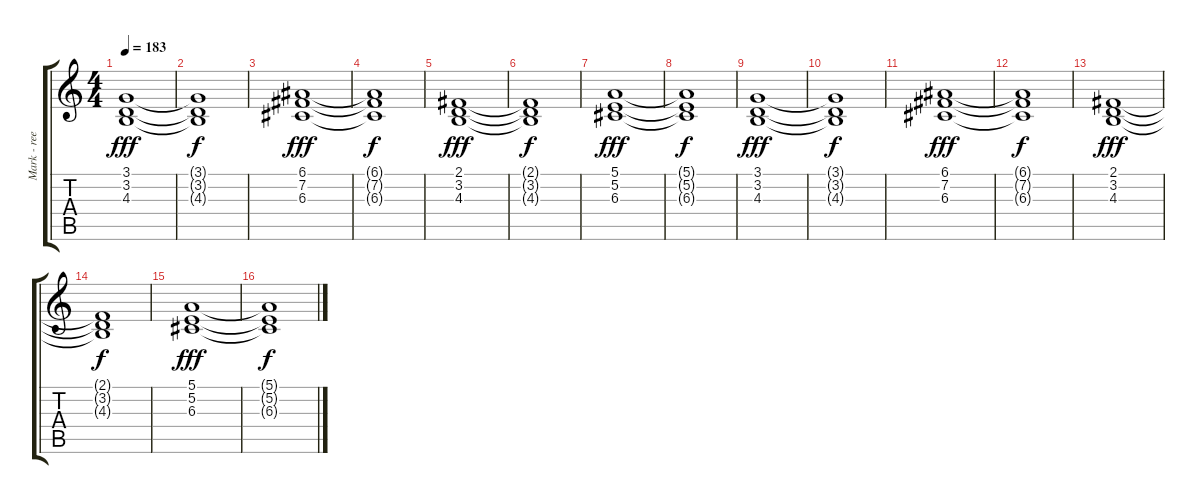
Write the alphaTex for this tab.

\track ("Mark - reed organ" "Mark - ree") {instrument musicbox}
\staff {score tabs}
\tuning (E4 B3 G3 D3 A2 E2) {hide}
\ts (4 4)
\tempo 183
\clef g2
\ks c
(3.1 3.2 4.3).1{dy fff} |
(3.1{t} 3.2{t} 4.3{t}).1{dy f} |
(6.1 7.2 6.3).1{dy fff} |
(6.1{t} 7.2{t} 6.3{t}).1{dy f} |
(2.1 3.2 4.3).1{dy fff} |
(2.1{t} 3.2{t} 4.3{t}).1{dy f} |
(5.1 5.2 6.3).1{dy fff} |
(5.1{t} 5.2{t} 6.3{t}).1{dy f} |
(3.1 3.2 4.3).1{dy fff} |
(3.1{t} 3.2{t} 4.3{t}).1{dy f} |
(6.1 7.2 6.3).1{dy fff} |
(6.1{t} 7.2{t} 6.3{t}).1{dy f} |
(2.1 3.2 4.3).1{dy fff} |
(2.1{t} 3.2{t} 4.3{t}).1{dy f} |
(5.1 5.2 6.3).1{dy fff} |
(5.1{t} 5.2{t} 6.3{t}).1{dy f}
